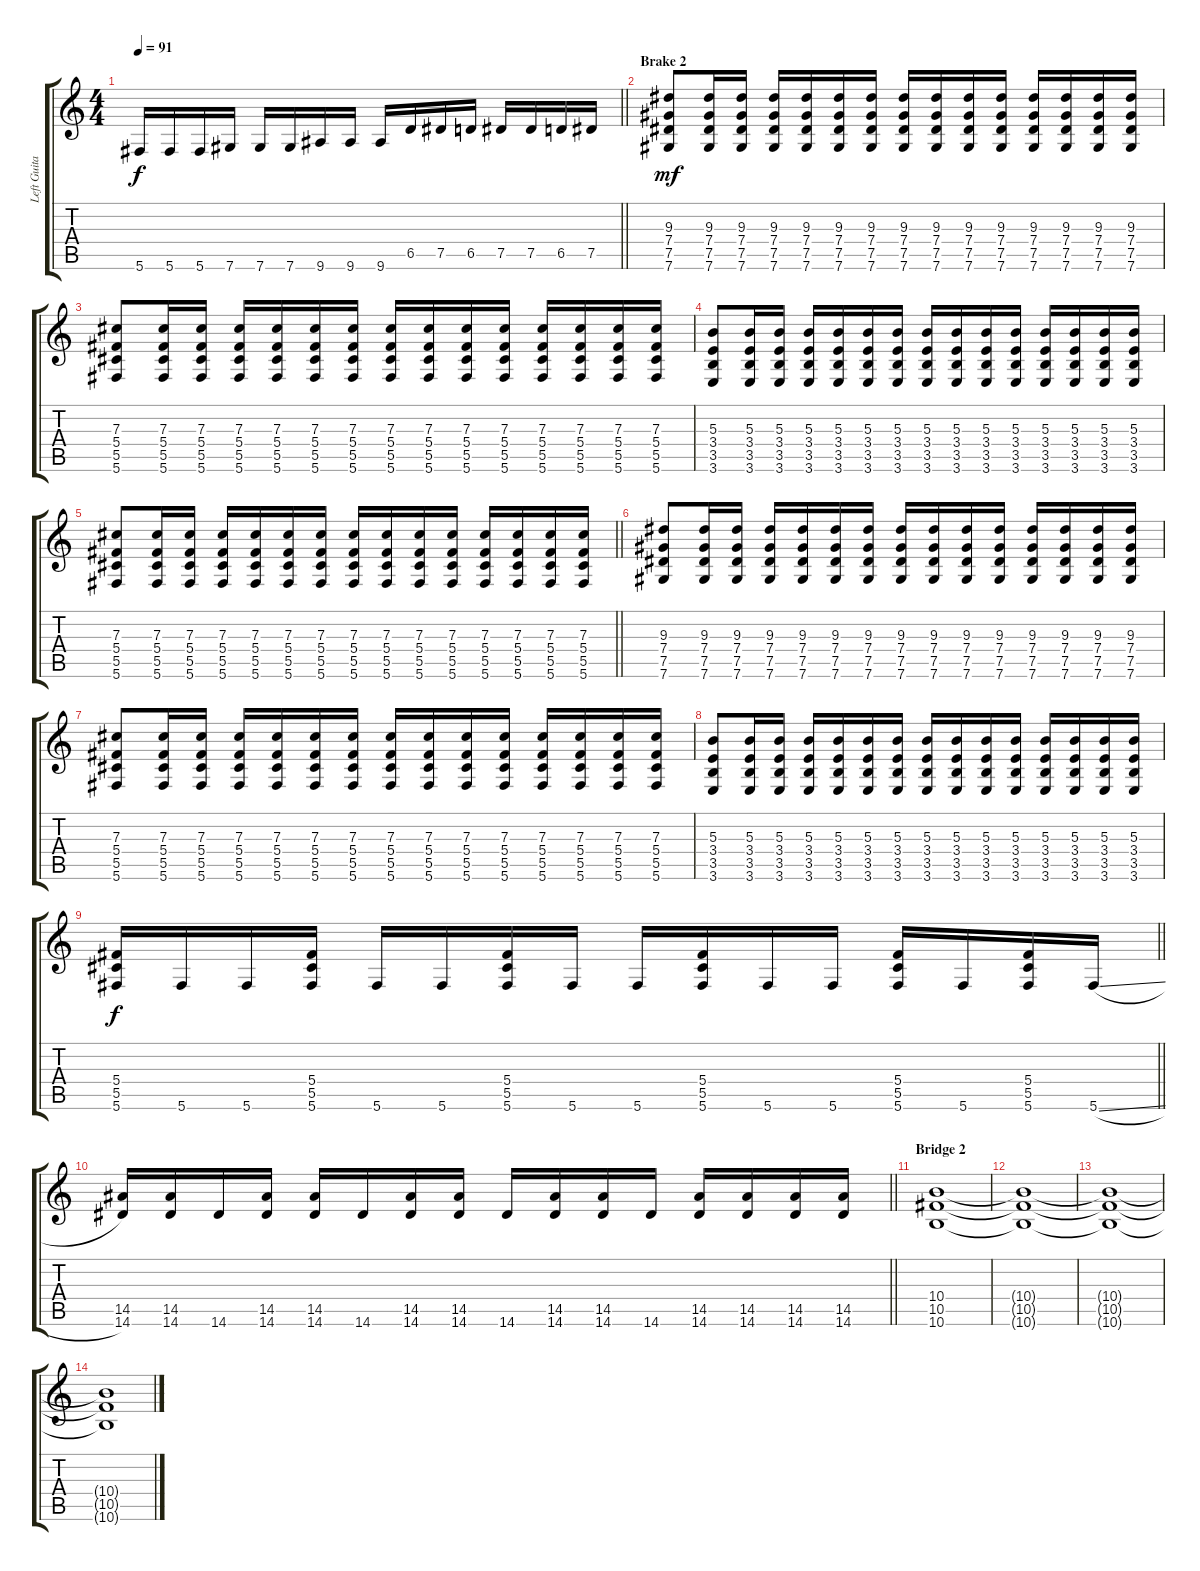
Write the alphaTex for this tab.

\track ("Left Guitar" "Left Guita") {instrument distortionguitar}
\staff {score tabs}
\tuning (Eb4 Bb3 Gb3 Db3 Ab2 Db2) {hide}
\ts (4 4)
\tempo 91
\clef g2
\barLineRight lightlight
\ks c
5.6.16{dy f} 5.6.16 5.6.16 7.6.16 7.6.16 7.6.16 9.6.16 9.6.16 9.6.16 6.5.16 7.5.16 6.5.16 7.5.16 7.5.16 6.5.16 7.5.16 |
\section ("" "Brake 2")
(9.3 7.4 7.5 7.6).8{dy mf} (9.3 7.4 7.5 7.6).16 (9.3 7.4 7.5 7.6).16 (9.3 7.4 7.5 7.6).16 (9.3 7.4 7.5 7.6).16 (9.3 7.4 7.5 7.6).16 (9.3 7.4 7.5 7.6).16 (9.3 7.4 7.5 7.6).16 (9.3 7.4 7.5 7.6).16 (9.3 7.4 7.5 7.6).16 (9.3 7.4 7.5 7.6).16 (9.3 7.4 7.5 7.6).16 (9.3 7.4 7.5 7.6).16 (9.3 7.4 7.5 7.6).16 (9.3 7.4 7.5 7.6).16 |
(7.3 5.4 5.5 5.6).8 (7.3 5.4 5.5 5.6).16 (7.3 5.4 5.5 5.6).16 (7.3 5.4 5.5 5.6).16 (7.3 5.4 5.5 5.6).16 (7.3 5.4 5.5 5.6).16 (7.3 5.4 5.5 5.6).16 (7.3 5.4 5.5 5.6).16 (7.3 5.4 5.5 5.6).16 (7.3 5.4 5.5 5.6).16 (7.3 5.4 5.5 5.6).16 (7.3 5.4 5.5 5.6).16 (7.3 5.4 5.5 5.6).16 (7.3 5.4 5.5 5.6).16 (7.3 5.4 5.5 5.6).16 |
(5.3 3.4 3.5 3.6).8 (5.3 3.4 3.5 3.6).16 (5.3 3.4 3.5 3.6).16 (5.3 3.4 3.5 3.6).16 (5.3 3.4 3.5 3.6).16 (5.3 3.4 3.5 3.6).16 (5.3 3.4 3.5 3.6).16 (5.3 3.4 3.5 3.6).16 (5.3 3.4 3.5 3.6).16 (5.3 3.4 3.5 3.6).16 (5.3 3.4 3.5 3.6).16 (5.3 3.4 3.5 3.6).16 (5.3 3.4 3.5 3.6).16 (5.3 3.4 3.5 3.6).16 (5.3 3.4 3.5 3.6).16 |
\barLineRight lightlight
(7.3 5.4 5.5 5.6).8 (7.3 5.4 5.5 5.6).16 (7.3 5.4 5.5 5.6).16 (7.3 5.4 5.5 5.6).16 (7.3 5.4 5.5 5.6).16 (7.3 5.4 5.5 5.6).16 (7.3 5.4 5.5 5.6).16 (7.3 5.4 5.5 5.6).16 (7.3 5.4 5.5 5.6).16 (7.3 5.4 5.5 5.6).16 (7.3 5.4 5.5 5.6).16 (7.3 5.4 5.5 5.6).16 (7.3 5.4 5.5 5.6).16 (7.3 5.4 5.5 5.6).16 (7.3 5.4 5.5 5.6).16 |
(9.3 7.4 7.5 7.6).8 (9.3 7.4 7.5 7.6).16 (9.3 7.4 7.5 7.6).16 (9.3 7.4 7.5 7.6).16 (9.3 7.4 7.5 7.6).16 (9.3 7.4 7.5 7.6).16 (9.3 7.4 7.5 7.6).16 (9.3 7.4 7.5 7.6).16 (9.3 7.4 7.5 7.6).16 (9.3 7.4 7.5 7.6).16 (9.3 7.4 7.5 7.6).16 (9.3 7.4 7.5 7.6).16 (9.3 7.4 7.5 7.6).16 (9.3 7.4 7.5 7.6).16 (9.3 7.4 7.5 7.6).16 |
(7.3 5.4 5.5 5.6).8 (7.3 5.4 5.5 5.6).16 (7.3 5.4 5.5 5.6).16 (7.3 5.4 5.5 5.6).16 (7.3 5.4 5.5 5.6).16 (7.3 5.4 5.5 5.6).16 (7.3 5.4 5.5 5.6).16 (7.3 5.4 5.5 5.6).16 (7.3 5.4 5.5 5.6).16 (7.3 5.4 5.5 5.6).16 (7.3 5.4 5.5 5.6).16 (7.3 5.4 5.5 5.6).16 (7.3 5.4 5.5 5.6).16 (7.3 5.4 5.5 5.6).16 (7.3 5.4 5.5 5.6).16 |
(5.3 3.4 3.5 3.6).8 (5.3 3.4 3.5 3.6).16 (5.3 3.4 3.5 3.6).16 (5.3 3.4 3.5 3.6).16 (5.3 3.4 3.5 3.6).16 (5.3 3.4 3.5 3.6).16 (5.3 3.4 3.5 3.6).16 (5.3 3.4 3.5 3.6).16 (5.3 3.4 3.5 3.6).16 (5.3 3.4 3.5 3.6).16 (5.3 3.4 3.5 3.6).16 (5.3 3.4 3.5 3.6).16 (5.3 3.4 3.5 3.6).16 (5.3 3.4 3.5 3.6).16 (5.3 3.4 3.5 3.6).16 |
\barLineRight lightlight
(5.4 5.5 5.6).16{dy f} 5.6.16 5.6.16 (5.4 5.5 5.6).16 5.6.16 5.6.16 (5.4 5.5 5.6).16 5.6.16 5.6.16 (5.4 5.5 5.6).16 5.6.16 5.6.16 (5.4 5.5 5.6).16 5.6.16 (5.4 5.5 5.6).16 5.6{sl}.16 |
\barLineRight lightlight
(14.5 14.6).16 (14.5 14.6).16 14.6.16 (14.5 14.6).16 (14.5 14.6).16 14.6.16 (14.5 14.6).16 (14.5 14.6).16 14.6.16 (14.5 14.6).16 (14.5 14.6).16 14.6.16 (14.5 14.6).16 (14.5 14.6).16 (14.5 14.6).16 (14.5 14.6).16 |
\section ("" "Bridge 2")
(10.4 10.5 10.6).1{volume 0 instrument distortionguitar} |
(10.4{t} 10.5{t} 10.6{t}).1 |
(10.4{t} 10.5{t} 10.6{t}).1 |
(10.4{t} 10.5{t} 10.6{t}).1
